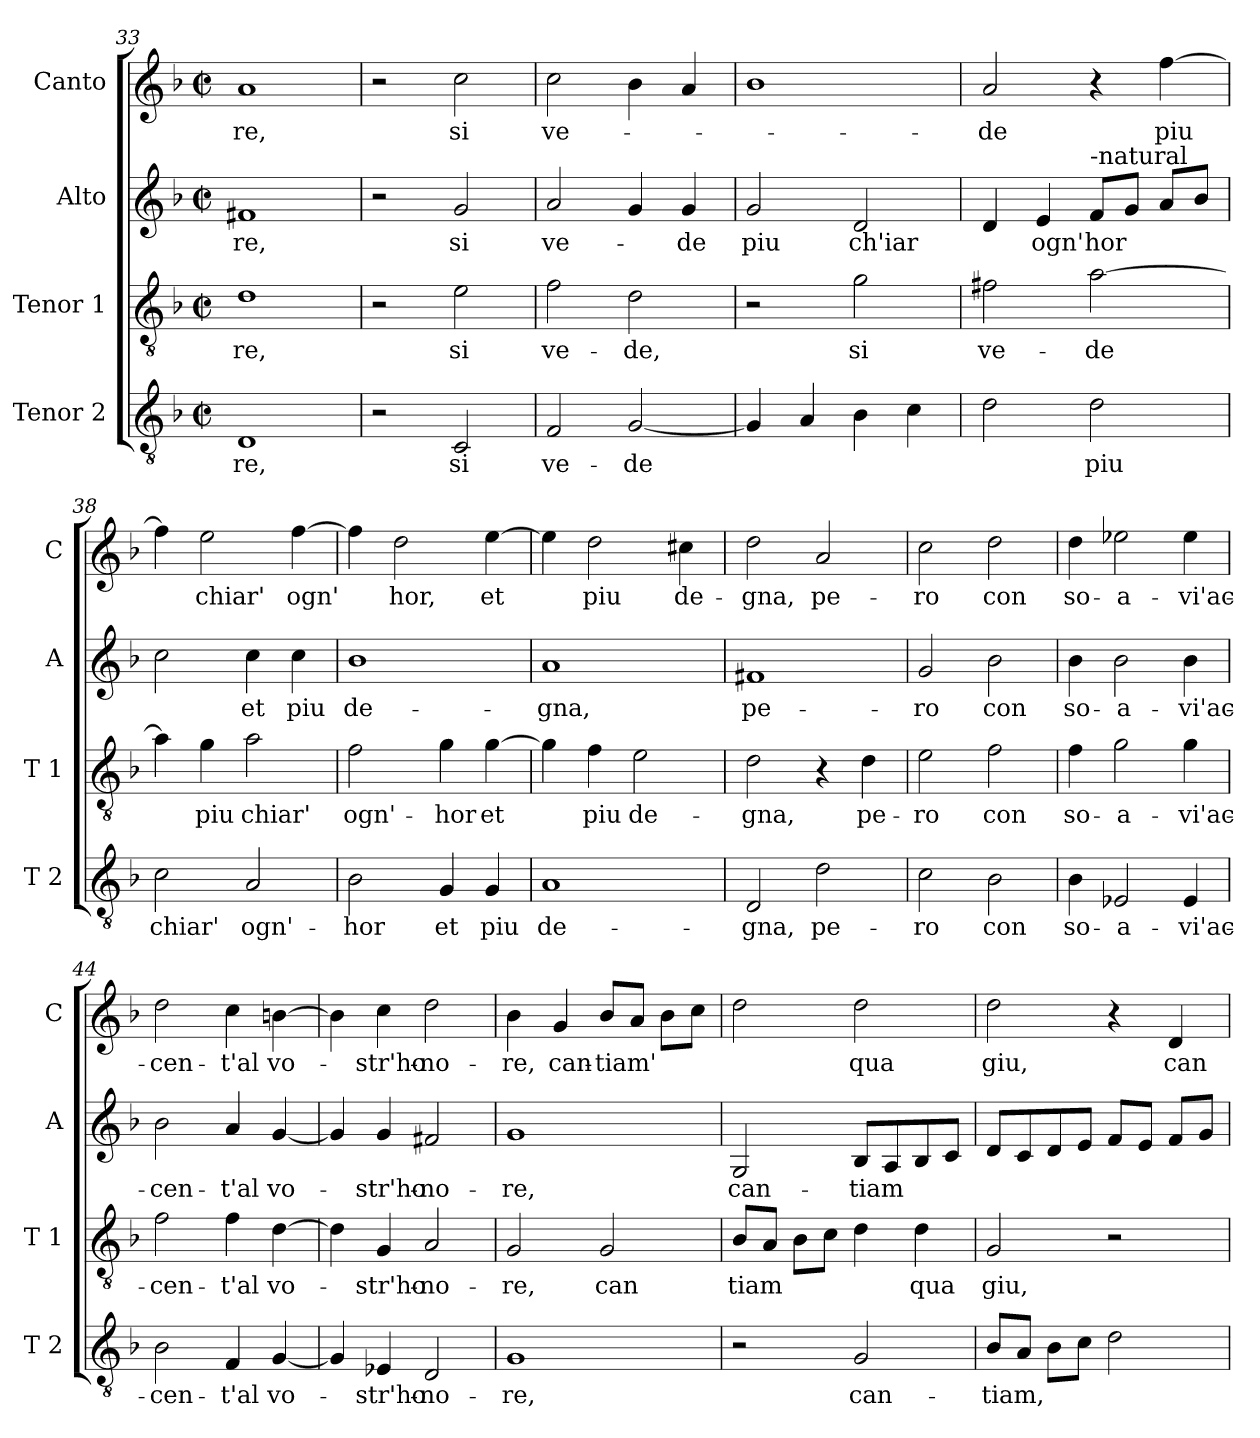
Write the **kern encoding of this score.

**kern	**text	**kern	**text	**kern	**text	**kern	**text
*part4	*part4	*part3	*part3	*part2	*part2	*part1	*part1
*staff4	*staff4	*staff3	*staff3	*staff2	*staff2	*staff1	*staff1
*I"Tenor 2	*	*I"Tenor 1	*	*I"Alto	*	*I"Canto	*
*I'T 2	*	*I'T 1	*	*I'A	*	*I'C	*
*clefGv2	*	*clefGv2	*	*clefG2	*	*clefG2	*
*k[b-]	*	*k[b-]	*	*k[b-]	*	*k[b-]	*
*F:	*	*F:	*	*F:	*	*F:	*
*M2/2	*	*M2/2	*	*M2/2	*	*M2/2	*
*met(c|)	*	*met(c|)	*	*met(c|)	*	*met(c|)	*
=33	=33	=33	=33	=33	=33	=33	=33
!	!LO:LY:b	!	!LO:LY:b	!	!LO:LY:b	!	!LO:LY:b
1D	-re,	1d	-re,	1f#X	-re,	1a	-re,
=34	=34	=34	=34	=34	=34	=34	=34
2r	.	2r	.	2r	.	2r	.
!	!LO:LY:b	!	!LO:LY:b	!	!LO:LY:b	!	!LO:LY:b
2C/	si	2e\	si	2g/	si	2cc\	si
=35	=35	=35	=35	=35	=35	=35	=35
!	!LO:LY:b	!	!LO:LY:b	!	!LO:LY:b	!	!LO:LY:b
2F/	ve-	2f\	ve-	2a/	ve-	2cc\	ve-
!	!LO:LY:b	!	!LO:LY:b	!	!	!	!
[2G/	-de	2d\	-de,	4g/	.	4b-\	.
!	!	!	!	!	!LO:LY:b	!	!
.	.	.	.	4g/	-de	4a/	.
!!LO:LB:g=z
=36	=36	=36	=36	=36	=36	=36	=36
!	!	!	!	!	!LO:LY:b	!	!
4G/]	.	2r	.	2g/	piu	1b-	.
4A/	.	.	.	.	.	.	.
!	!	!	!LO:LY:b	!	!LO:LY:b	!	!
4B-\	.	2g\	si	2d/	ch'iar	.	.
4c\	.	.	.	.	.	.	.
=37	=37	=37	=37	=37	=37	=37	=37
!	!	!	!LO:LY:b	!	!	!	!LO:LY:b
2d\	.	2f#X\	ve-	4d/	.	2a/	-de
!	!	!	!	!	!LO:LY:b	!	!
.	.	.	.	4e/	ogn'	.	.
!	!	!	!	!LO:TX:a:t=-natural	!	!	!
!	!LO:LY:b	!	!LO:LY:b	!	!LO:LY:b	!	!
2d\	piu	[2a\	-de	8f/L	hor	4r	.
.	.	.	.	8g/J	.	.	.
!	!	!	!	!	!	!	!LO:LY:b
.	.	.	.	8a/L	.	[4ff\	piu
.	.	.	.	8b-/J	.	.	.
=38	=38	=38	=38	=38	=38	=38	=38
!	!LO:LY:b	!	!	!	!	!	!
2c\	chiar'	4a\]	.	2cc\	.	4ff\]	.
!	!	!	!LO:LY:b	!	!	!	!LO:LY:b
.	.	4g\	piu	.	.	2ee\	chiar'
!	!LO:LY:b	!	!LO:LY:b	!	!LO:LY:b	!	!
2A/	ogn'-	2a\	chiar'	4cc\	et	.	.
!	!	!	!	!	!LO:LY:b	!	!LO:LY:b
.	.	.	.	4cc\	piu	[4ff\	ogn'
=39	=39	=39	=39	=39	=39	=39	=39
!	!LO:LY:b	!	!LO:LY:b	!	!LO:LY:b	!	!
2B-\	-hor	2f\	ogn'-	1b-	de-	4ff\]	.
!	!	!	!	!	!	!	!LO:LY:b
.	.	.	.	.	.	2dd\	hor,
!	!LO:LY:b	!	!LO:LY:b	!	!	!	!
4G/	et	4g\	-hor	.	.	.	.
!	!LO:LY:b	!	!LO:LY:b	!	!	!	!LO:LY:b
4G/	piu	[4g\	et	.	.	[4ee\	et
=40	=40	=40	=40	=40	=40	=40	=40
!	!LO:LY:b	!	!	!	!LO:LY:b	!	!
1A	de-	4g\]	.	1a	-gna,	4ee\]	.
!	!	!	!LO:LY:b	!	!	!	!LO:LY:b
.	.	4f\	piu	.	.	2dd\	piu
!	!	!	!LO:LY:b	!	!	!	!
.	.	2e\	de-	.	.	.	.
!	!	!	!	!	!	!	!LO:LY:b
.	.	.	.	.	.	4cc#X\	de-
=41	=41	=41	=41	=41	=41	=41	=41
!	!LO:LY:b	!	!LO:LY:b	!	!LO:LY:b	!	!LO:LY:b
2D/	-gna,	2d\	-gna,	1f#X	pe-	2dd\	-gna,
!	!LO:LY:b	!	!	!	!	!	!LO:LY:b
2d\	pe-	4r	.	.	.	2a/	pe-
!	!	!	!LO:LY:b	!	!	!	!
.	.	4d\	pe-	.	.	.	.
!!LO:PB:g=z
=42	=42	=42	=42	=42	=42	=42	=42
!	!LO:LY:b	!	!LO:LY:b	!	!LO:LY:b	!	!LO:LY:b
2c\	-ro	2e\	-ro	2g/	-ro	2cc\	-ro
!	!LO:LY:b	!	!LO:LY:b	!	!LO:LY:b	!	!LO:LY:b
2B-\	con	2f\	con	2b-\	con	2dd\	con
=43	=43	=43	=43	=43	=43	=43	=43
!	!LO:LY:b	!	!LO:LY:b	!	!LO:LY:b	!	!LO:LY:b
4B-\	so-	4f\	so-	4b-\	so-	4dd\	so-
!	!LO:LY:b	!	!LO:LY:b	!	!LO:LY:b	!	!LO:LY:b
2E-X/	-a-	2g\	-a-	2b-\	-a-	2ee-X\	-a-
!	!LO:LY:b	!	!LO:LY:b	!	!LO:LY:b	!	!LO:LY:b
4E-/	-vi'ac-	4g\	-vi'ac-	4b-\	-vi'ac-	4ee-\	-vi'ac-
=44	=44	=44	=44	=44	=44	=44	=44
!	!LO:LY:b	!	!LO:LY:b	!	!LO:LY:b	!	!LO:LY:b
2B-\	-cen-	2f\	-cen-	2b-\	-cen-	2dd\	-cen-
!	!LO:LY:b	!	!LO:LY:b	!	!LO:LY:b	!	!LO:LY:b
4F/	-t'al	4f\	-t'al	4a/	-t'al	4cc\	-t'al
!	!LO:LY:b	!	!LO:LY:b	!	!LO:LY:b	!	!LO:LY:b
[4G/	vo-	[4d\	vo-	[4g/	vo-	[4bn\	vo-
=45	=45	=45	=45	=45	=45	=45	=45
4G/]	.	4d\]	.	4g/]	.	4b\]	.
!	!LO:LY:b	!	!LO:LY:b	!	!LO:LY:b	!	!LO:LY:b
4E-X/	-str'ho-	4G/	-str'ho-	4g/	-str'ho-	4cc\	-str'ho-
!	!LO:LY:b	!	!LO:LY:b	!	!LO:LY:b	!	!LO:LY:b
2D/	-no-	2A/	-no-	2f#X/	-no-	2dd\	-no-
=46	=46	=46	=46	=46	=46	=46	=46
!	!LO:LY:b	!	!LO:LY:b	!	!LO:LY:b	!	!LO:LY:b
1G	-re,	2G/	-re,	1g	-re,	4b-\	-re,
!	!	!	!	!	!	!	!LO:LY:b
.	.	.	.	.	.	4g/	can-
!	!	!	!LO:LY:b	!	!	!	!LO:LY:b
.	.	2G/	can	.	.	8b-/L	-tiam'
.	.	.	.	.	.	8a/J	.
.	.	.	.	.	.	8b-\L	.
.	.	.	.	.	.	8cc\J	.
=47	=47	=47	=47	=47	=47	=47	=47
!	!	!	!LO:LY:b	!	!LO:LY:b	!	!
2r	.	8B-/L	tiam	2G/	can-	2dd\	.
.	.	8A/J	.	.	.	.	.
.	.	8B-\L	.	.	.	.	.
.	.	8c\J	.	.	.	.	.
!	!LO:LY:b	!	!	!	!LO:LY:b	!	!LO:LY:b
2G/	can-	4d\	.	8B-/L	-tiam	2dd\	qua
.	.	.	.	8A/	.	.	.
!	!	!	!LO:LY:b	!	!	!	!
.	.	4d\	qua	8B-/	.	.	.
.	.	.	.	8c/J	.	.	.
!!LO:LB:g=z
=48	=48	=48	=48	=48	=48	=48	=48
!	!LO:LY:b	!	!LO:LY:b	!	!	!	!LO:LY:b
8B-/L	-tiam,	2G/	giu,	8d/L	.	2dd\	giu,
8A/J	.	.	.	8c/	.	.	.
8B-\L	.	.	.	8d/	.	.	.
8c\J	.	.	.	8e/J	.	.	.
2d\	.	2r	.	8f/L	.	4r	.
.	.	.	.	8e/J	.	.	.
!	!	!	!	!	!	!	!LO:LY:b
.	.	.	.	8f/L	.	4d/	can-
.	.	.	.	8g/J	.	.	.
=	=	=	=	=	=	=	=
*-	*-	*-	*-	*-	*-	*-	*-
